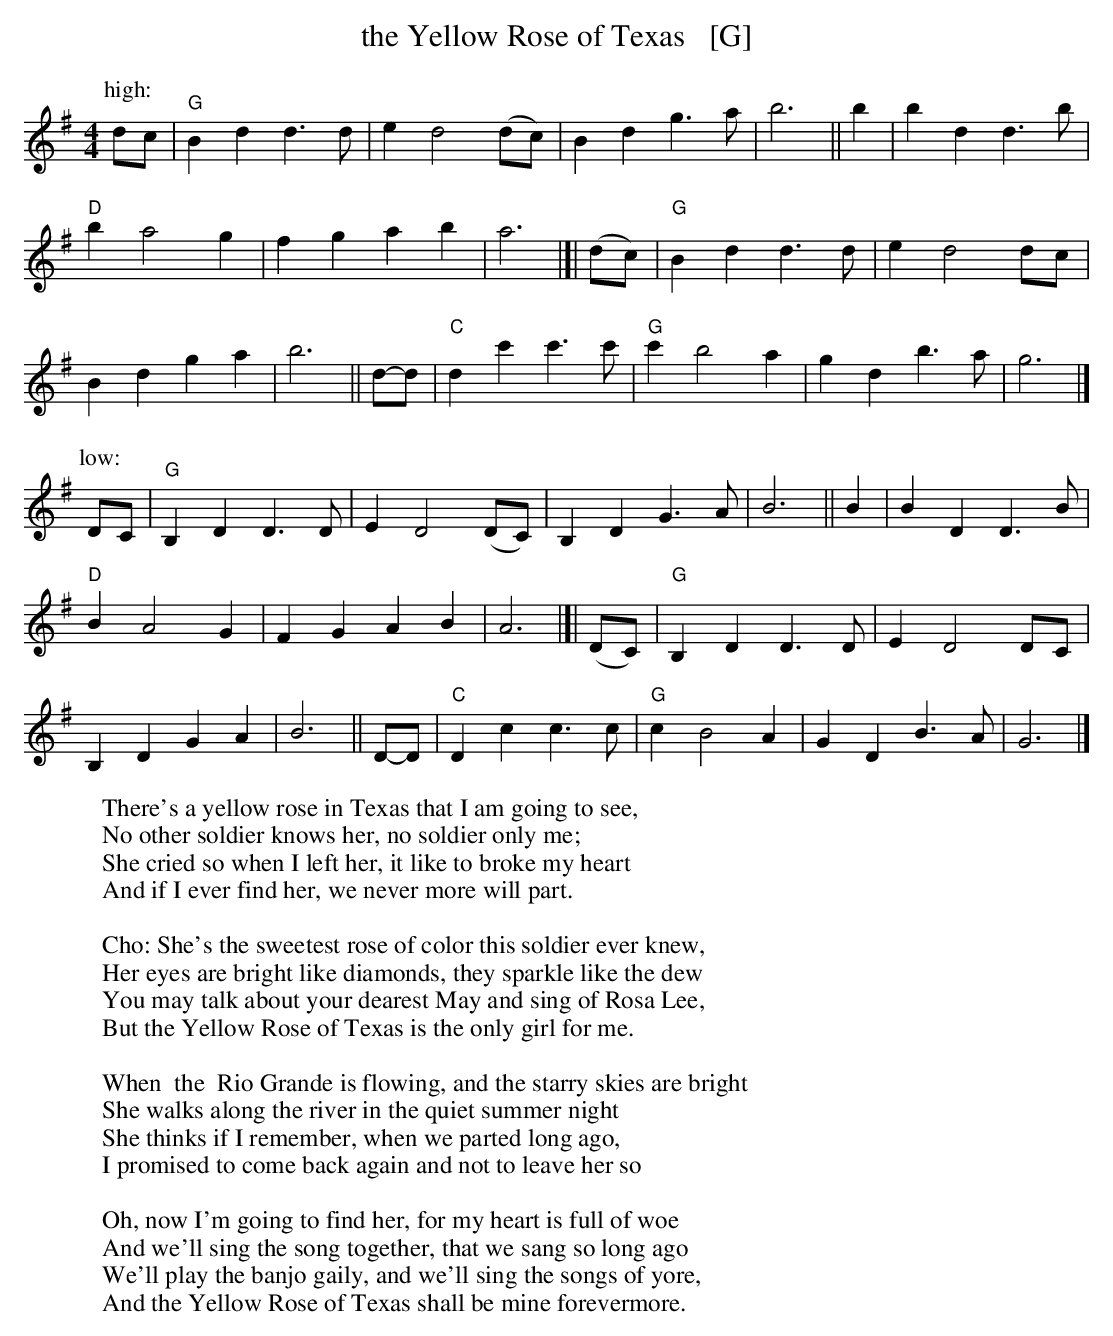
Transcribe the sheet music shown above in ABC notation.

X:1
T:the Yellow Rose of Texas   [G]
M:4/4
L:1/4
K:G
P: high:
d/c/ | "G"B d d>d | e d2 (d/c/) | B d g>a | b3 || b | b d d>b |
"D"b a2 g | f g a b | a3 |[| (d/c/) | "G"B d d>d | e d2 d/c/ |
B d g a | b3 || d/-d/ | "C"d c' c'>c' | "G"c' b2 a | g d b>a | g3 |]
P: low:
D/C/ | "G"B, D D>D | E D2 (D/C/) | B, D G>A | B3 || B | B D D>B |
"D"B A2 G | F G A B | A3 |[| (D/C/) | "G"B, D D>D | E D2 D/C/ |
B, D G A | B3 || D/-D/ | "C"D c c>c | "G"c B2 A | G D B>A | G3 |]
W:There's a yellow rose in Texas that I am going to see,
W:No other soldier knows her, no soldier only me;
W:She cried so when I left her, it like to broke my heart
W:And if I ever find her, we never more will part.
W:
W:Cho: She's the sweetest rose of color this soldier ever knew,
W:     Her eyes are bright like diamonds, they sparkle like the dew
W:     You may talk about your dearest May and sing of Rosa Lee,
W:     But the Yellow Rose of Texas is the only girl for me.
W:
W:When  the  Rio Grande is flowing, and the starry skies are bright
W:She walks along the river in the quiet summer night
W:She thinks if I remember, when we parted long ago,
W:I promised to come back again and not to leave her so
W:
W:Oh, now I'm going to find her, for my heart is full of woe
W:And we'll sing the song together, that we sang so long ago
W:We'll play the banjo gaily, and we'll sing the songs of yore,
W:And the Yellow Rose of Texas shall be mine forevermore.
